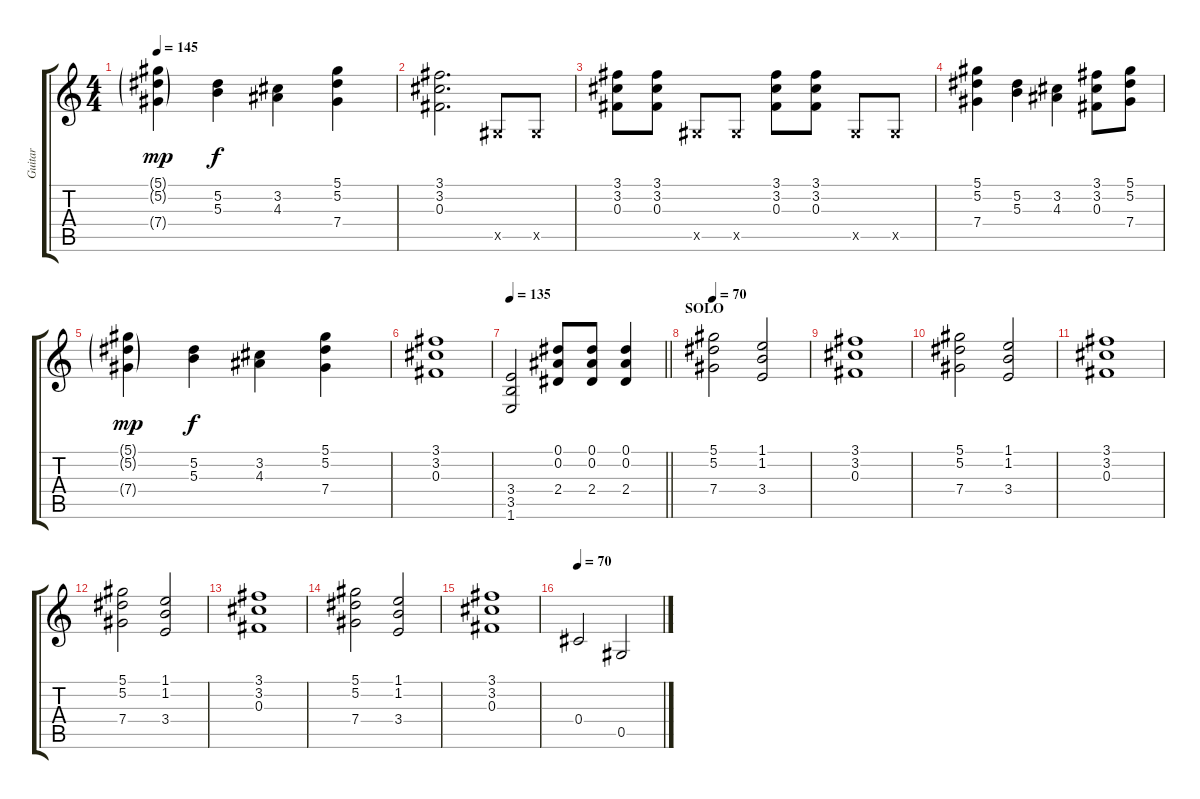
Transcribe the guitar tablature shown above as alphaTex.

\track ("Guitar" "Guitar") {instrument acousticguitarsteel}
\staff {score tabs}
\tuning (Eb4 Bb3 Gb3 Db3 Ab2 Eb2) {hide}
\ts (4 4)
\tempo 145
\clef g2
\ks c
(5.1{g} 5.2{g} 7.4{g}).4{dy mp} (5.2 5.3).4{dy f} (3.2 4.3).4 (5.1 5.2 7.4).4 |
(3.1 3.2 0.3).2{d} 0.5{x}.8 0.5{x}.8 |
(3.1 3.2 0.3).8 (3.1 3.2 0.3).8 0.5{x}.8 0.5{x}.8 (3.1 3.2 0.3).8 (3.1 3.2 0.3).8 0.5{x}.8 0.5{x}.8 |
(5.1 5.2 7.4).4 (5.2 5.3).4 (3.2 4.3).4 (3.1 3.2 0.3).8 (5.1 5.2 7.4).8 |
(5.1{g} 5.2{g} 7.4{g}).4{dy mp} (5.2 5.3).4{dy f} (3.2 4.3).4 (5.1 5.2 7.4).4 |
(3.1 3.2 0.3).1 |
\tempo 135
\barLineRight lightlight
(3.4 3.5 1.6).2 (0.1 0.2 2.4).8 (0.1 0.2 2.4).8 (0.1 0.2 2.4).4 |
\section ("" "SOLO")
\tempo 70
(5.1 5.2 7.4).2 (1.1 1.2 3.4).2 |
(3.1 3.2 0.3).1 |
(5.1 5.2 7.4).2 (1.1 1.2 3.4).2 |
(3.1 3.2 0.3).1 |
(5.1 5.2 7.4).2 (1.1 1.2 3.4).2 |
(3.1 3.2 0.3).1 |
(5.1 5.2 7.4).2 (1.1 1.2 3.4).2 |
(3.1 3.2 0.3).1 |
\tempo 70
0.4.2 0.5.2
